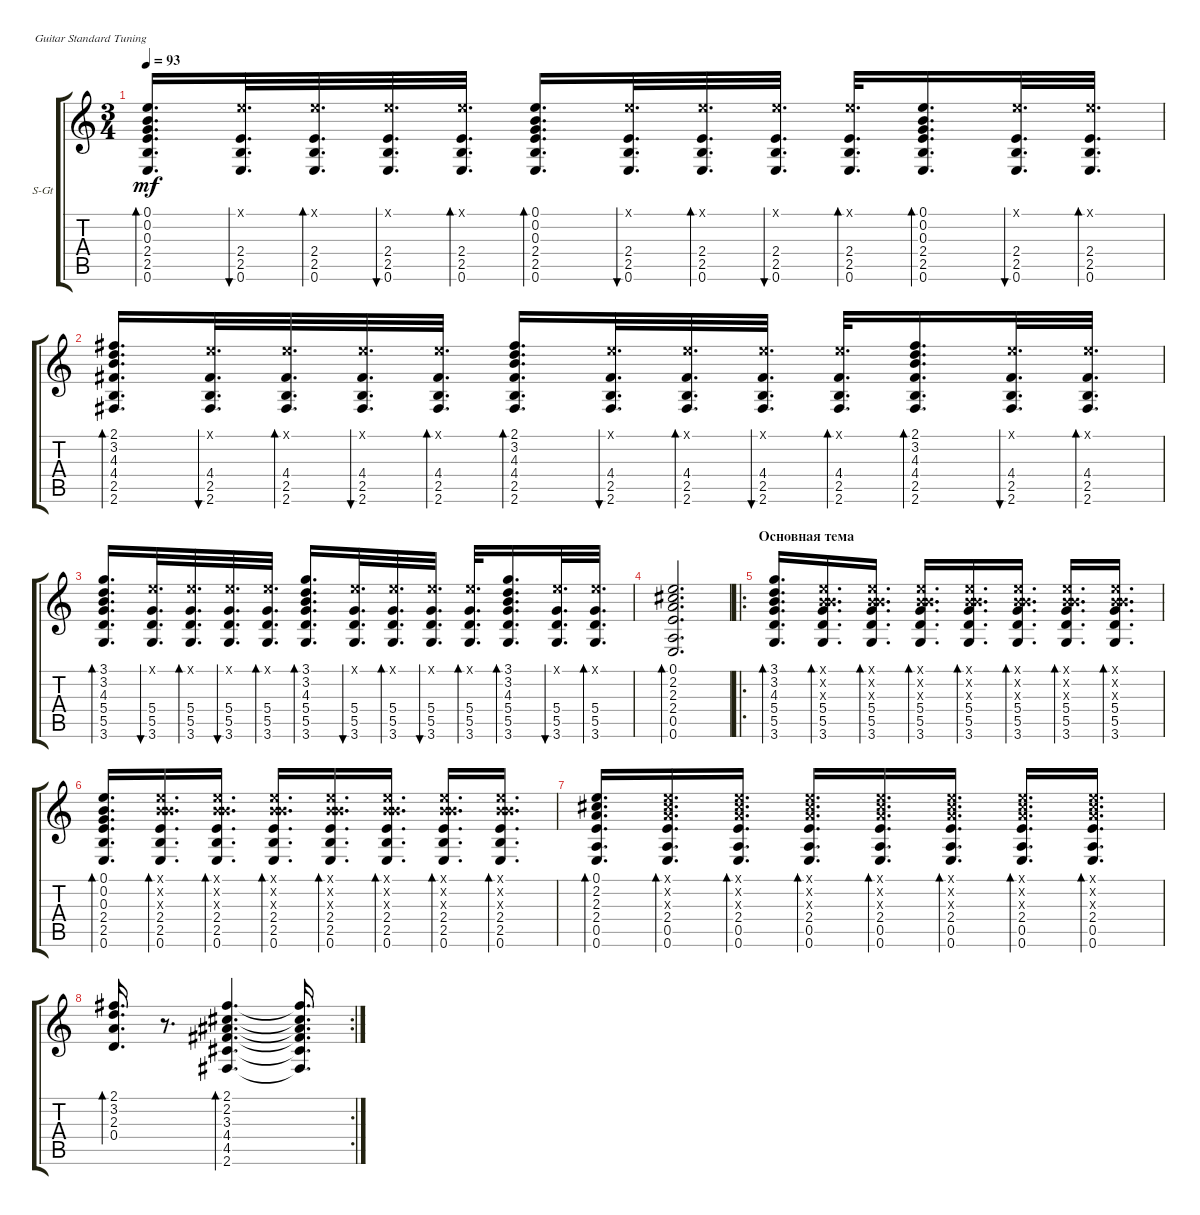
\defaultSystemsLayout 4
\bracketExtendMode groupsimilarinstruments
\firstSystemTrackNameOrientation horizontal
\otherSystemsTrackNameOrientation horizontal
\track ("Steel Guitar" "S-Gt") {instrument acousticguitarsteel}
\staff {score tabs}
\tuning (E4 B3 G3 D3 A2 E2)
\ts (3 4)
\tempo 93
\clef g2
\ks c
(0.6 2.5 2.4 0.3 0.2 0.1).16{d bd 30 dy mf} (0.6 2.5 2.4 0.1{x}).32{d bu 30} (2.4 2.5 0.6 0.1{x}).32{d bd 30} (0.6 2.5 2.4 0.1{x}).32{d bu 30} (2.4 2.5 0.6 0.1{x}).32{d bd 30} (0.6 2.5 2.4 0.3 0.2 0.1).16{d bd 30} (0.6 2.5 2.4 0.1{x}).32{d bu 30} (2.4 2.5 0.6 0.1{x}).32{d bd 30} (0.6 2.5 2.4 0.1{x}).32{d bu 30} (2.4 2.5 0.6 0.1{x}).32{d bd 30} (0.6 2.5 2.4 0.3 0.2 0.1).16{d bd 30} (0.6 2.5 2.4 0.1{x}).32{d bu 30} (2.4 2.5 0.6 0.1{x}).32{d bd 30} |
(2.6 2.5 4.4 4.3 3.2 2.1).16{d bd 30} (2.6 2.5 4.4 0.1{x}).32{d bu 30} (4.4 2.5 2.6 0.1{x}).32{d bd 30} (2.6 2.5 4.4 0.1{x}).32{d bu 30} (4.4 2.5 2.6 0.1{x}).32{d bd 30} (2.6 2.5 4.4 4.3 3.2 2.1).16{d bd 30} (2.6 2.5 4.4 0.1{x}).32{d bu 30} (4.4 2.5 2.6 0.1{x}).32{d bd 30} (2.6 2.5 4.4 0.1{x}).32{d bu 30} (4.4 2.5 2.6 0.1{x}).32{d bd 30} (2.6 2.5 4.4 4.3 3.2 2.1).16{d bd 30} (2.6 2.5 4.4 0.1{x}).32{d bu 30} (4.4 2.5 2.6 0.1{x}).32{d bd 30} |
(3.6 5.5 5.4 4.3 3.2 3.1).16{d bd 30} (3.6 5.5 5.4 0.1{x}).32{d bu 30} (5.4 5.5 3.6 0.1{x}).32{d bd 30} (3.6 5.5 5.4 0.1{x}).32{d bu 30} (5.4 5.5 3.6 0.1{x}).32{d bd 30} (3.6 5.5 5.4 4.3 3.2 3.1).16{d bd 30} (3.6 5.5 5.4 0.1{x}).32{d bu 30} (5.4 5.5 3.6 0.1{x}).32{d bd 30} (3.6 5.5 5.4 0.1{x}).32{d bu 30} (5.4 5.5 3.6 0.1{x}).32{d bd 30} (3.6 5.5 5.4 4.3 3.2 3.1).16{d bd 30} (3.6 5.5 5.4 0.1{x}).32{d bu 30} (5.4 5.5 3.6 0.1{x}).32{d bd 30} |
(0.6 0.5 2.4 2.3 2.2 0.1).2{d bd 30} |
\ro
\section ("" "Основная тема")
(3.6 5.5 5.4 4.3 3.2 3.1).16{d bd 33} (3.6 5.5 5.4 4.3{x} 0.2{x} 0.1{x}).16{d bd 30} (3.6 5.5 5.4 4.3{x} 0.1{x} 0.2{x}).16{d bd 30} (5.4 5.5 3.6 4.3{x} 0.2{x} 0.1{x}).16{d bd 30} (3.6 5.5 5.4 4.3{x} 0.1{x} 0.2{x}).16{d bd 30} (3.6 5.5 5.4 4.3{x} 0.2{x} 0.1{x}).16{d bd 30} (4.3{x} 5.4 5.5 3.6 0.1{x} 0.2{x}).16{d bd 30} (3.6 5.5 5.4 4.3{x} 0.2{x} 0.1{x}).16{d bd 30} |
(0.6 2.5 2.4 0.3 0.2 0.1).16{d bd 30} (0.6 2.5 2.4 4.3{x} 0.2{x} 0.1{x}).16{d bd 30} (0.6 2.5 2.4 4.3{x} 0.1{x} 0.2{x}).16{d bd 30} (2.4 2.5 0.6 4.3{x} 0.2{x} 0.1{x}).16{d bd 30} (0.6 2.5 2.4 4.3{x} 0.1{x} 0.2{x}).16{d bd 30} (0.6 2.5 2.4 4.3{x} 0.2{x} 0.1{x}).16{d bd 30} (4.3{x} 2.4 2.5 0.6 0.1{x} 0.2{x}).16{d bd 30} (0.6 2.5 2.4 4.3{x} 0.2{x} 0.1{x}).16{d bd 30} |
(0.6 0.5 2.4 2.3 2.2 0.1).16{d bd 30} (0.6 0.5 2.4 2.3{x} 2.2{x} 0.1{x}).16{d bd 30} (0.6 0.5 2.4 2.3{x} 0.1{x} 2.2{x}).16{d bd 30} (2.4 0.5 0.6 2.3{x} 2.2{x} 0.1{x}).16{d bd 30} (0.6 0.5 2.4 2.3{x} 0.1{x} 2.2{x}).16{d bd 30} (0.6 0.5 2.4 2.3{x} 2.2{x} 0.1{x}).16{d bd 30} (2.3{x} 2.4 0.5 0.6 0.1{x} 2.2{x}).16{d bd 30} (0.6 0.5 2.4 2.3{x} 2.2{x} 0.1{x}).16{d bd 30} |
\rc 2
(2.1 3.2 2.3 0.4).16{d bd 60} r.8{d} (2.6 4.5 4.4 3.3 2.2 2.1).4{d bd 99} (2.6{t} 4.5{t} 4.4{t} 3.3{t} 2.2{t} 2.1{t}).16{d}
